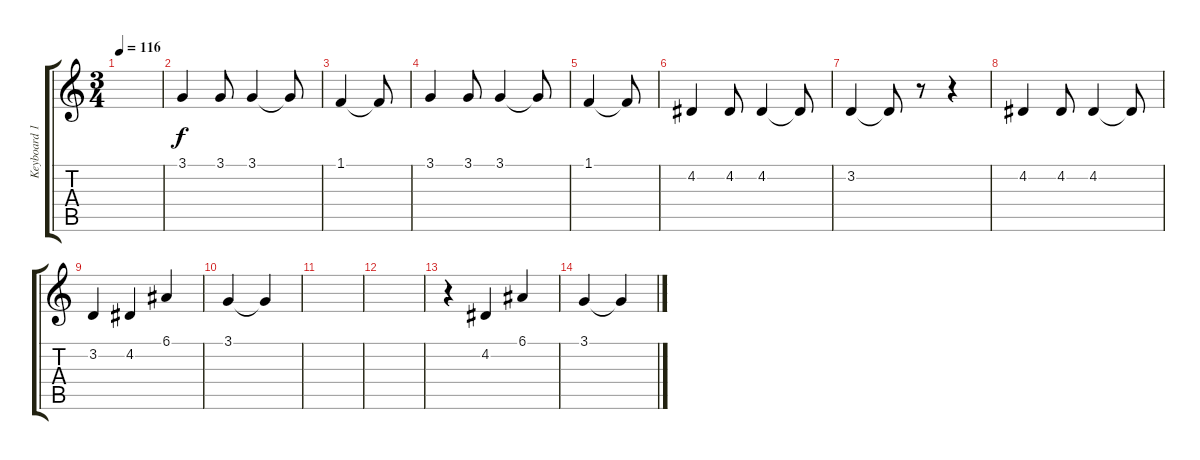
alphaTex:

\track ("Keyboard 1" "Keyboard 1") {instrument flute}
\staff {score tabs}
\tuning (E4 B3 G3 D3 A2 E2) {hide}
\ts (3 4)
\tempo 116
\clef g2
\ks c
|
3.1.4 3.1.8 3.1.4 3.1{t}.8 |
1.1.4 1.1{t}.8 |
3.1.4 3.1.8 3.1.4 3.1{t}.8 |
1.1.4 1.1{t}.8 |
4.2.4 4.2.8 4.2.4 4.2{t}.8 |
3.2.4 3.2{t}.8 r.8 r.4 |
4.2.4 4.2.8 4.2.4 4.2{t}.8 |
3.2.4 4.2.4 6.1.4 |
3.1.4 3.1{t}.4 |
|
|
r.4 4.2.4 6.1.4 |
3.1.4 3.1{t}.4
